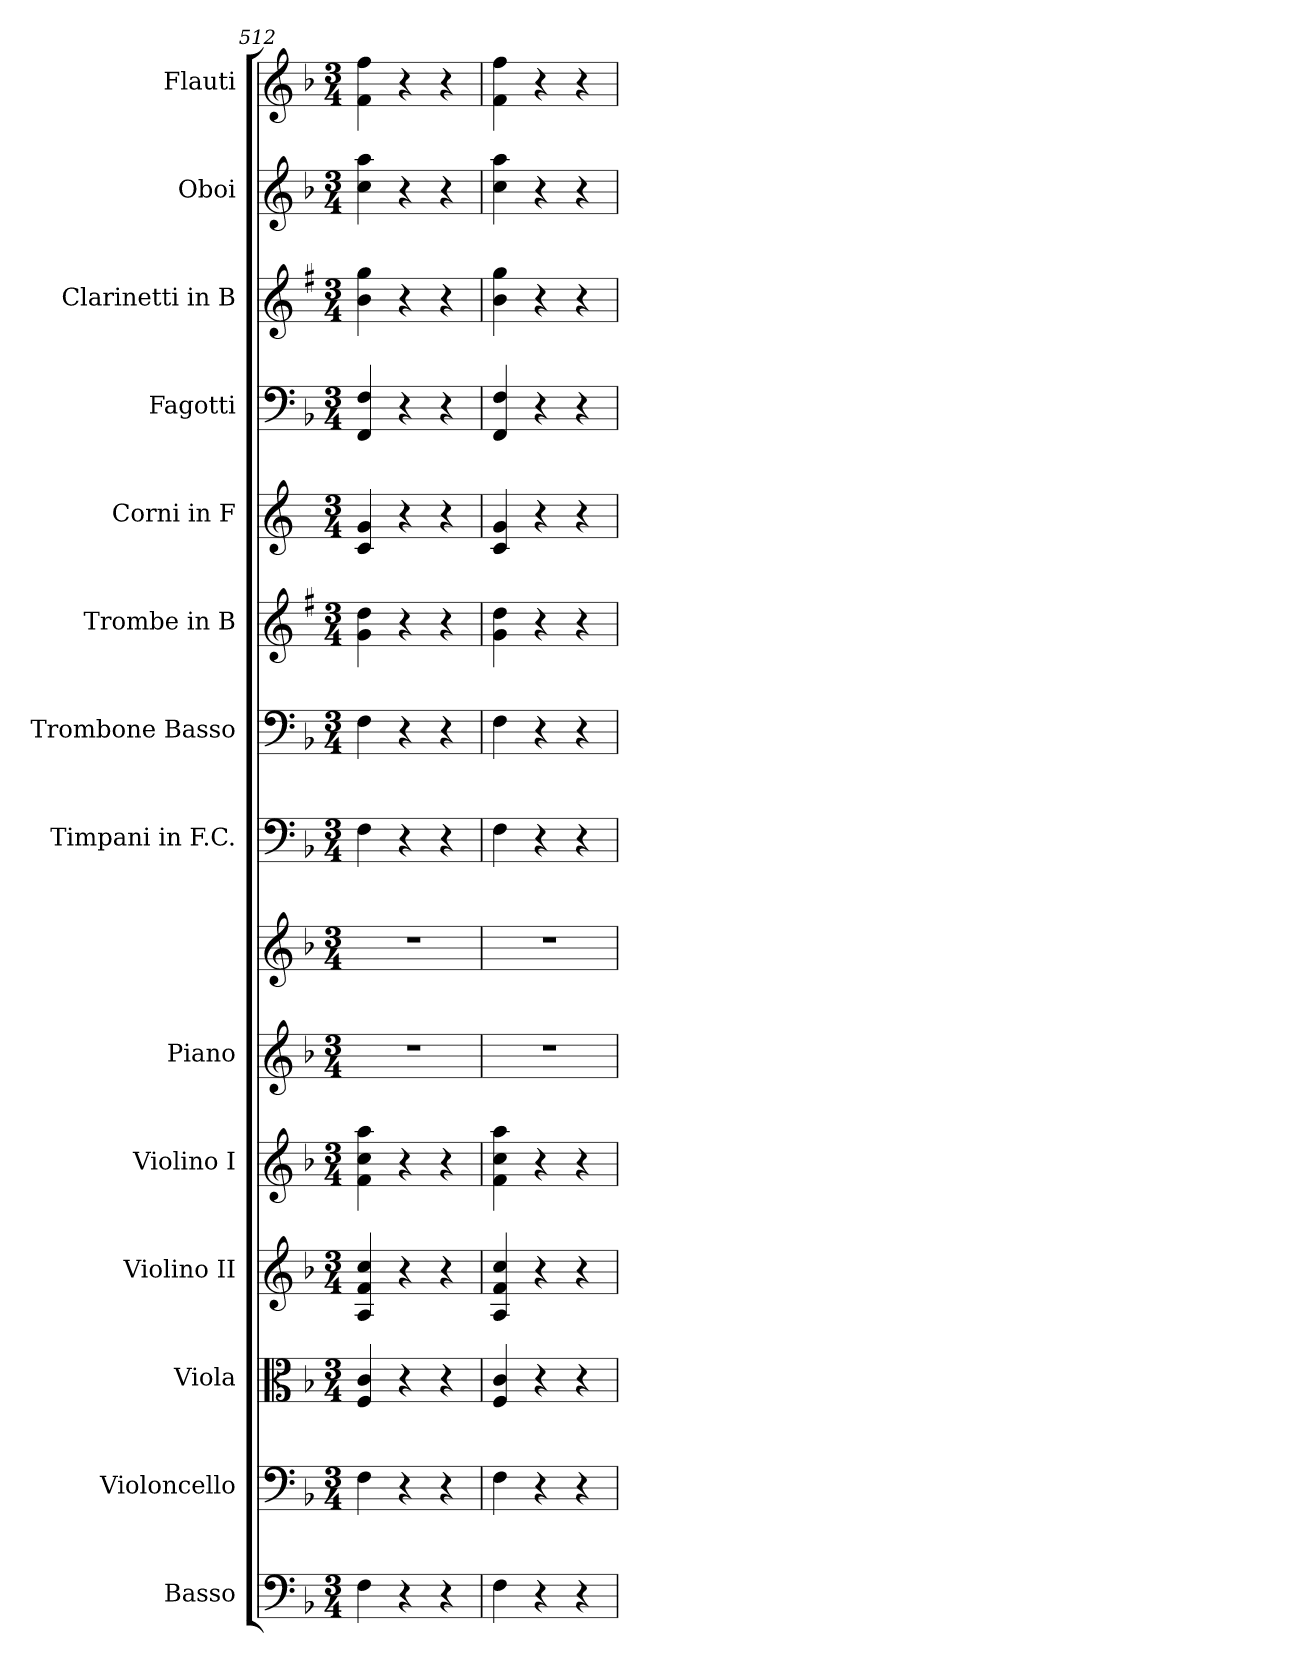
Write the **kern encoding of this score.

**kern	**kern	**kern	**kern	**kern	**kern	**kern	**kern	**kern	**kern	**kern	**kern	**kern	**kern	**kern
*part14	*part13	*part12	*part11	*part10	*part9	*part9	*part8	*part7	*part6	*part5	*part4	*part3	*part2	*part1
*staff15	*staff14	*staff13	*staff12	*staff11	*staff10	*staff9	*staff8	*staff7	*staff6	*staff5	*staff4	*staff3	*staff2	*staff1
*I"Basso	*I"Violoncello	*I"Viola	*I"Violino II	*I"Violino I	*I"Piano	*	*I"Timpani in F.C.	*I"Trombone Basso	*I"Trombe in B	*I"Corni in F	*I"Fagotti	*I"Clarinetti in B	*I"Oboi	*I"Flauti
*	*	*	*	*	*I'Pno.	*	*I'Timp.	*	*	*	*	*	*I'Ob.	*I'Fl.
*clefF4	*clefF4	*clefC3	*clefG2	*clefG2	*clefG2	*clefG2	*clefF4	*clefF4	*clefG2	*clefG2	*clefF4	*clefG2	*clefG2	*clefG2
*ITrd7c12	*	*	*	*	*	*	*	*	*ITrd1c2	*ITrd4c7	*	*ITrd1c2	*	*
*k[b-]	*k[b-]	*k[b-]	*k[b-]	*k[b-]	*k[b-]	*k[b-]	*k[b-]	*k[b-]	*k[b-]	*k[b-]	*k[b-]	*k[b-]	*k[b-]	*k[b-]
*M3/4	*M3/4	*M3/4	*M3/4	*M3/4	*M3/4	*M3/4	*M3/4	*M3/4	*M3/4	*M3/4	*M3/4	*M3/4	*M3/4	*M3/4
=512	=512	=512	=512	=512	=512	=512	=512	=512	=512	=512	=512	=512	=512	=512
4FF\	4F\	4F/ 4c/	4A/ 4f/ 4cc/	4f\ 4cc\ 4aa\	2.r	2.r	4F\	4F\	4f\ 4cc\	4F/ 4c/	4FF/ 4F/	4a\ 4ff\	4cc\ 4aa\	4f\ 4ff\
4r	4r	4r	4r	4r	.	.	4r	4r	4r	4r	4r	4r	4r	4r
4r	4r	4r	4r	4r	.	.	4r	4r	4r	4r	4r	4r	4r	4r
=513	=513	=513	=513	=513	=513	=513	=513	=513	=513	=513	=513	=513	=513	=513
4FF\	4F\	4F/ 4c/	4A/ 4f/ 4cc/	4f\ 4cc\ 4aa\	2.r	2.r	4F\	4F\	4f\ 4cc\	4F/ 4c/	4FF/ 4F/	4a\ 4ff\	4cc\ 4aa\	4f\ 4ff\
4r	4r	4r	4r	4r	.	.	4r	4r	4r	4r	4r	4r	4r	4r
4r	4r	4r	4r	4r	.	.	4r	4r	4r	4r	4r	4r	4r	4r
=	=	=	=	=	=	=	=	=	=	=	=	=	=	=
*-	*-	*-	*-	*-	*-	*-	*-	*-	*-	*-	*-	*-	*-	*-
